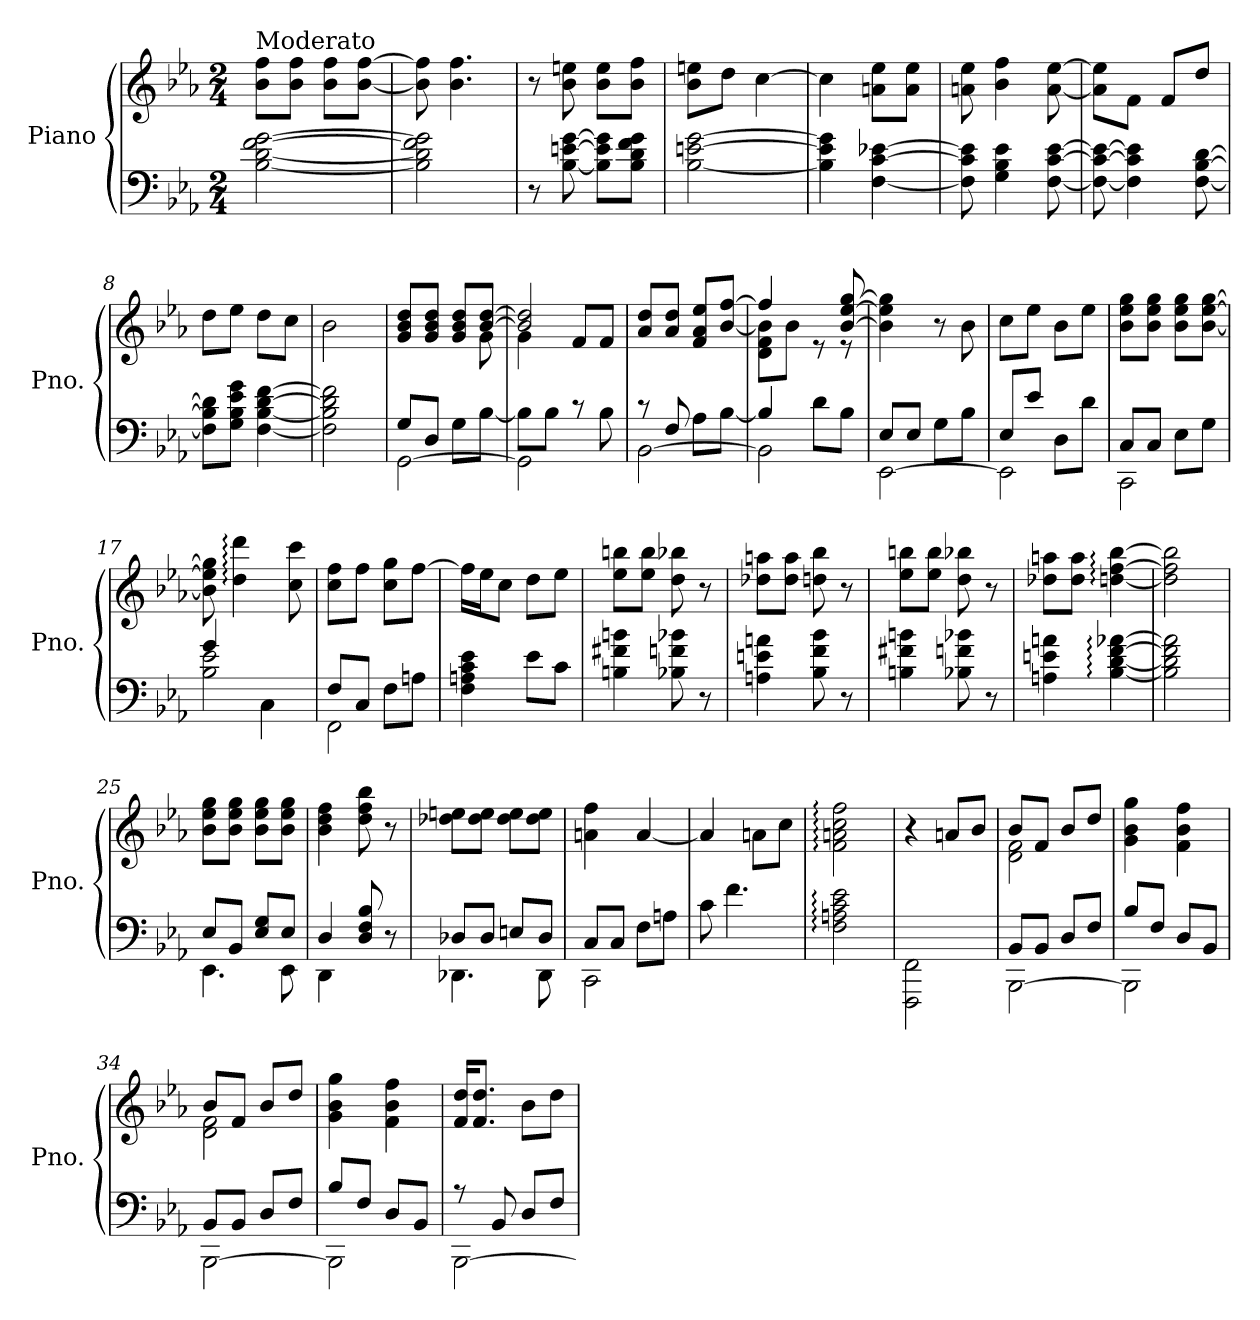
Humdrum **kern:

**kern	**kern
*part1	*part1
*staff2	*staff1
*I"Piano	*
*I'Pno.	*
*clefF4	*clefG2
*k[b-e-a-]	*k[b-e-a-]
*M2/4	*M2/4
*MM70	*MM70
=1	=1
!	!LO:TX:a:t=Moderato
[2B-\ [2d\ [2f\ [2g\	8b-\ 8ff\L
.	8b-\ 8ff\J
.	8b-\ 8ff\L
.	[8b-\ [8ff\J
=2	=2
2B-\] 2d\] 2f\] 2g\]	8b-\] 8ff\]
.	4.b-\ 4.ff\
=3	=3
8r	8r
[8B-\ [8en\ [8g\	8b-\ 8een\
8B-\] 8e\] 8g\]L	8b-\ 8ee\L
8B-\ 8d\ 8f\ 8g\J	8b-\ 8ff\J
=4	=4
[2B-\ [2en\ [2g\	8b-\ 8een\L
.	8dd\J
.	[4cc\
=5	=5
4B-\] 4e\] 4g\]	4cc\]
[4F\ [4c\ [4e-X\	8an\ 8ee-\L
.	8a\ 8ee-\J
=6	=6
8F\] 8c\] 8e-\]	8an\ 8ee-\
4G\ 4B-\ 4e-\	4b-\ 4ff\
[8F\ [8c\ [8e-\	[8a\ [8ee-\
=7	=7
8F\_ 8c\_ 8e-\_	8a\] 8ee-\]L
4F\] 4c\] 4e-\]	8f\J
.	8f/L
[8F\ [8B-\ [8d\	8dd/J
=8	=8
8F\] 8B-\] 8d\]L	8dd\L
8G\ 8B-\ 8e-\ 8g\J	8ee-\J
[4F\ [4B-\ [4d\ [4f\	8dd\L
.	8cc\J
!!LO:LB:g=z
=9	=9
2F\] 2B-\] 2d\] 2f\]	2b-\
=10	=10
*^	*^
[2GG\	8G/L	8g/ 8b-/ 8dd/L	4.ryy
.	8D/J	8g/ 8b-/ 8dd/J	.
.	8G\L	8g/ 8b-/ 8dd/L	.
.	[8B-\J	[8b-/ [8dd/J	8g\
=11	=11	=11	=11
2GG\]	8B-\L]	2b-/] 2dd/]	4g\
.	8B-\J	.	.
.	8rc	.	8f/L
.	8B-\	.	8f/J
*	*	*v	*v
=12	=12	=12
[2BB-\	8rc	8a-/ 8dd/L
.	8F/	8a-/ 8dd/J
.	8A-\L	8f/ 8a-/ 8ee-/L
.	[8B-\J	[8b-/ [8ff/J
=13	=13	=13
*	*	*^
*	*	*	*^
2BB-\]	4B-/]	4ff/]	8d\ 8f\ 8b-\]L	4.ryy
.	.	.	8b-\J	.
.	8d\L	8re	4ryy	.
.	8B-\J	[8b-/ [8ee-/ [8gg/	.	8r
*	*	*v	*v	*v
=14	=14	=14
[2EE-\	8E-/L	4b-\] 4ee-\] 4gg\]
.	8E-/J	.
.	8G\L	8r
.	8B-\J	8b-\
=15	=15	=15
2EE-\]	8E-/L	8cc\L
.	8e-/J	8ee-\J
.	8D\L	8b-\L
.	8d\J	8ee-\J
=16	=16	=16
2CC\	8C/L	8b-\ 8ee-\ 8gg\L
.	8C/J	8b-\ 8ee-\ 8gg\J
.	8E-\L	8b-\ 8ee-\ 8gg\L
.	8G\J	[8b-\ [8ee-\ [8gg\J
=17	=17	=17
2B-\ 2e-\	4g/	8b-\] 8ee-\] 8gg\]
.	.	4dd\: 4ddd\:
.	4C\	.
.	.	8cc\ 8ccc\
!!LO:LB:g=z
=18	=18	=18
2FF\	8F/L	8cc\ 8ff\L
.	8C/J	8ff\J
.	8F\L	8cc\ 8gg\L
.	8An\J	[8ff\J
*v	*v	*
=19	=19
4F\ 4An\ 4c\ 4e-\	16ff\LL]
.	16ee-\J
.	8cc\J
8e-\L	8dd\L
8c\J	8ee-\J
=20	=20
4Bn\ 4f#X\ 4bn\	8ee-\ 8bbn\L
.	8ee-\ 8bb\J
8B-X\ 8fn\ 8b-X\	8dd\ 8bb-X\
8r	8r
=21	=21
4An\ 4en\ 4an\	8dd-X\ 8aan\L
.	8dd-\ 8aa\J
8B-\ 8f\ 8b-\	8ddn\ 8bb-\
8r	8r
=22	=22
4Bn\ 4f#X\ 4bn\	8ee-\ 8bbn\L
.	8ee-\ 8bb\J
8B-X\ 8fn\ 8b-X\	8dd\ 8bb-X\
8r	8r
=23	=23
4An\ 4en\ 4an\	8dd-X\ 8aan\L
.	8dd-\ 8aa\J
[4B-\: [4d\: [4f\: [4a-X\:	[4ddn\: [4ff\: [4bb-\:
=24	=24
2B-\] 2d\] 2f\] 2a-\]	2dd\] 2ff\] 2bb-\]
!!LO:LB:g=z
=25	=25
*^	*
4.EE-\	8E-/L	8b-\ 8ee-\ 8gg\L
.	8BB-/J	8b-\ 8ee-\ 8gg\J
.	8E-/ 8G/L	8b-\ 8ee-\ 8gg\L
8EE-\	8E-/J	8b-\ 8ee-\ 8gg\J
=26	=26	=26
4DD\	4D/	4b-\ 4dd\ 4ff\
8D/ 8F/ 8B-/	4ryy	8dd\ 8ff\ 8bb-\
8r	.	8r
=27	=27	=27
4.DD-X\	8D-X/L	8dd-X\ 8een\L
.	8D-/J	8dd-\ 8ee\J
.	8En/L	8dd-\ 8ee\L
8DD-\	8D-/J	8dd-\ 8ee\J
=28	=28	=28
2CC\	8C/L	4an\ 4ff\
.	8C/J	.
.	8F\L	[4a/
.	8An\J	.
*v	*v	*
=29	=29
8c\	4a/]
4.f\	.
.	8an\L
.	8cc\J
=30	=30
2F\: 2An\: 2c\: 2e-\:	2f\: 2an\: 2cc\: 2ff\:
=31	=31
2FFF\ 2FF\	4r
.	8an/L
.	8b-/J
=32	=32
*^	*^
[2BBB-\	8BB-/L	2d\ 2f\	8b-/L
.	8BB-/J	.	8f/J
.	8D/L	.	8b-/L
.	8F/J	.	8dd/J
*	*	*v	*v
!!LO:LB:g=z
=33	=33	=33
2BBB-\]	8B-/L	4g\ 4b-\ 4gg\
.	8F/J	.
.	8D/L	4f\ 4b-\ 4ff\
.	8BB-/J	.
=34	=34	=34
*	*	*^
[2BBB-\	8BB-/L	2d\ 2f\	8b-/L
.	8BB-/J	.	8f/J
.	8D/L	.	8b-/L
.	8F/J	.	8dd/J
*	*	*v	*v
=35	=35	=35
2BBB-\]	8B-/L	4g\ 4b-\ 4gg\
.	8F/J	.
.	8D/L	4f\ 4b-\ 4ff\
.	8BB-/J	.
=36	=36	=36
[2BBB-\	8rA	16f/ 16dd/KL
.	.	8.f/ 8.dd/J
.	8BB-/	.
.	8D/L	8b-\L
.	8F/J	8dd\J
*v	*v	*
=	=
*-	*-
